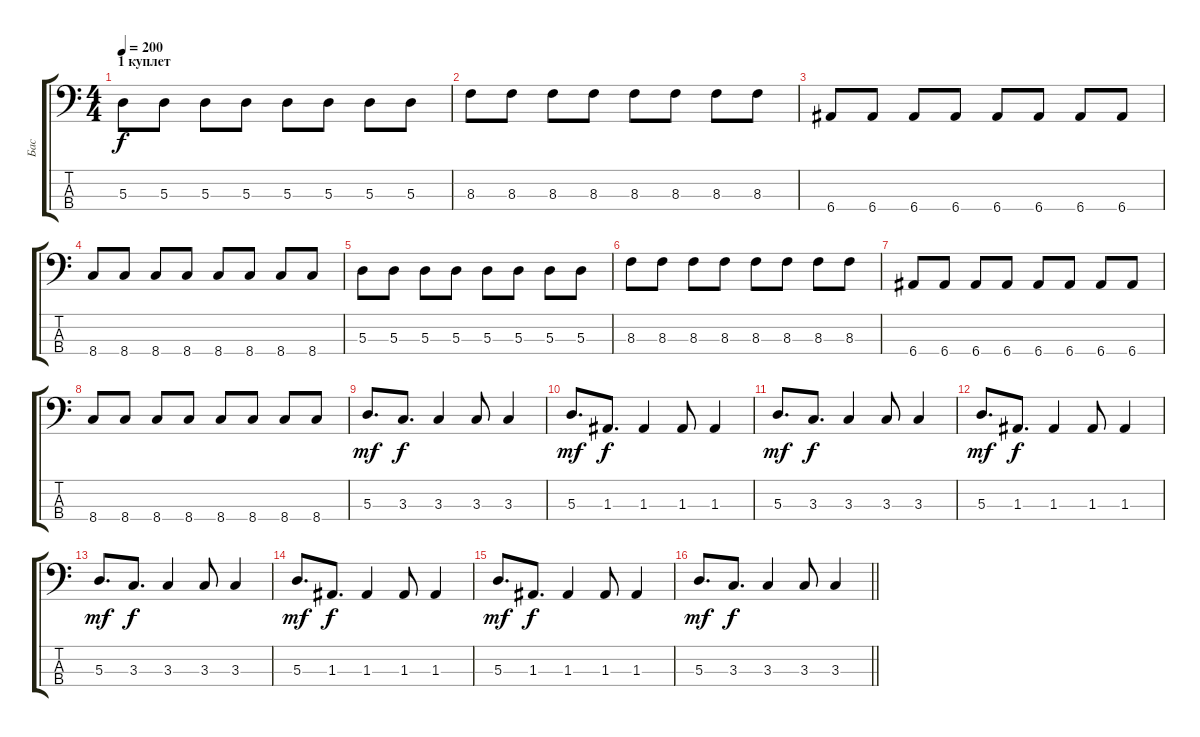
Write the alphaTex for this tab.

\track ("Бас" "Бас") {instrument electricbassfinger}
\staff {score tabs}
\tuning (G2 D2 A1 E1) {hide}
\ts (4 4)
\section ("" "1 куплет")
\tempo 200
\clef f4
\ks c
5.3.8{dy f} 5.3.8 5.3.8 5.3.8 5.3.8 5.3.8 5.3.8 5.3.8 |
8.3.8 8.3.8 8.3.8 8.3.8 8.3.8 8.3.8 8.3.8 8.3.8 |
6.4.8 6.4.8 6.4.8 6.4.8 6.4.8 6.4.8 6.4.8 6.4.8 |
8.4.8 8.4.8 8.4.8 8.4.8 8.4.8 8.4.8 8.4.8 8.4.8 |
5.3.8 5.3.8 5.3.8 5.3.8 5.3.8 5.3.8 5.3.8 5.3.8 |
8.3.8 8.3.8 8.3.8 8.3.8 8.3.8 8.3.8 8.3.8 8.3.8 |
6.4.8 6.4.8 6.4.8 6.4.8 6.4.8 6.4.8 6.4.8 6.4.8 |
8.4.8 8.4.8 8.4.8 8.4.8 8.4.8 8.4.8 8.4.8 8.4.8 |
5.3.8{d dy mf} 3.3.8{d dy f} 3.3.4 3.3.8 3.3.4 |
5.3.8{d dy mf} 1.3.8{d dy f} 1.3.4 1.3.8 1.3.4 |
5.3.8{d dy mf} 3.3.8{d dy f} 3.3.4 3.3.8 3.3.4 |
5.3.8{d dy mf} 1.3.8{d dy f} 1.3.4 1.3.8 1.3.4 |
5.3.8{d dy mf} 3.3.8{d dy f} 3.3.4 3.3.8 3.3.4 |
5.3.8{d dy mf} 1.3.8{d dy f} 1.3.4 1.3.8 1.3.4 |
5.3.8{d dy mf} 1.3.8{d dy f} 1.3.4 1.3.8 1.3.4 |
\barLineRight lightlight
5.3.8{d dy mf} 3.3.8{d dy f} 3.3.4 3.3.8 3.3.4
